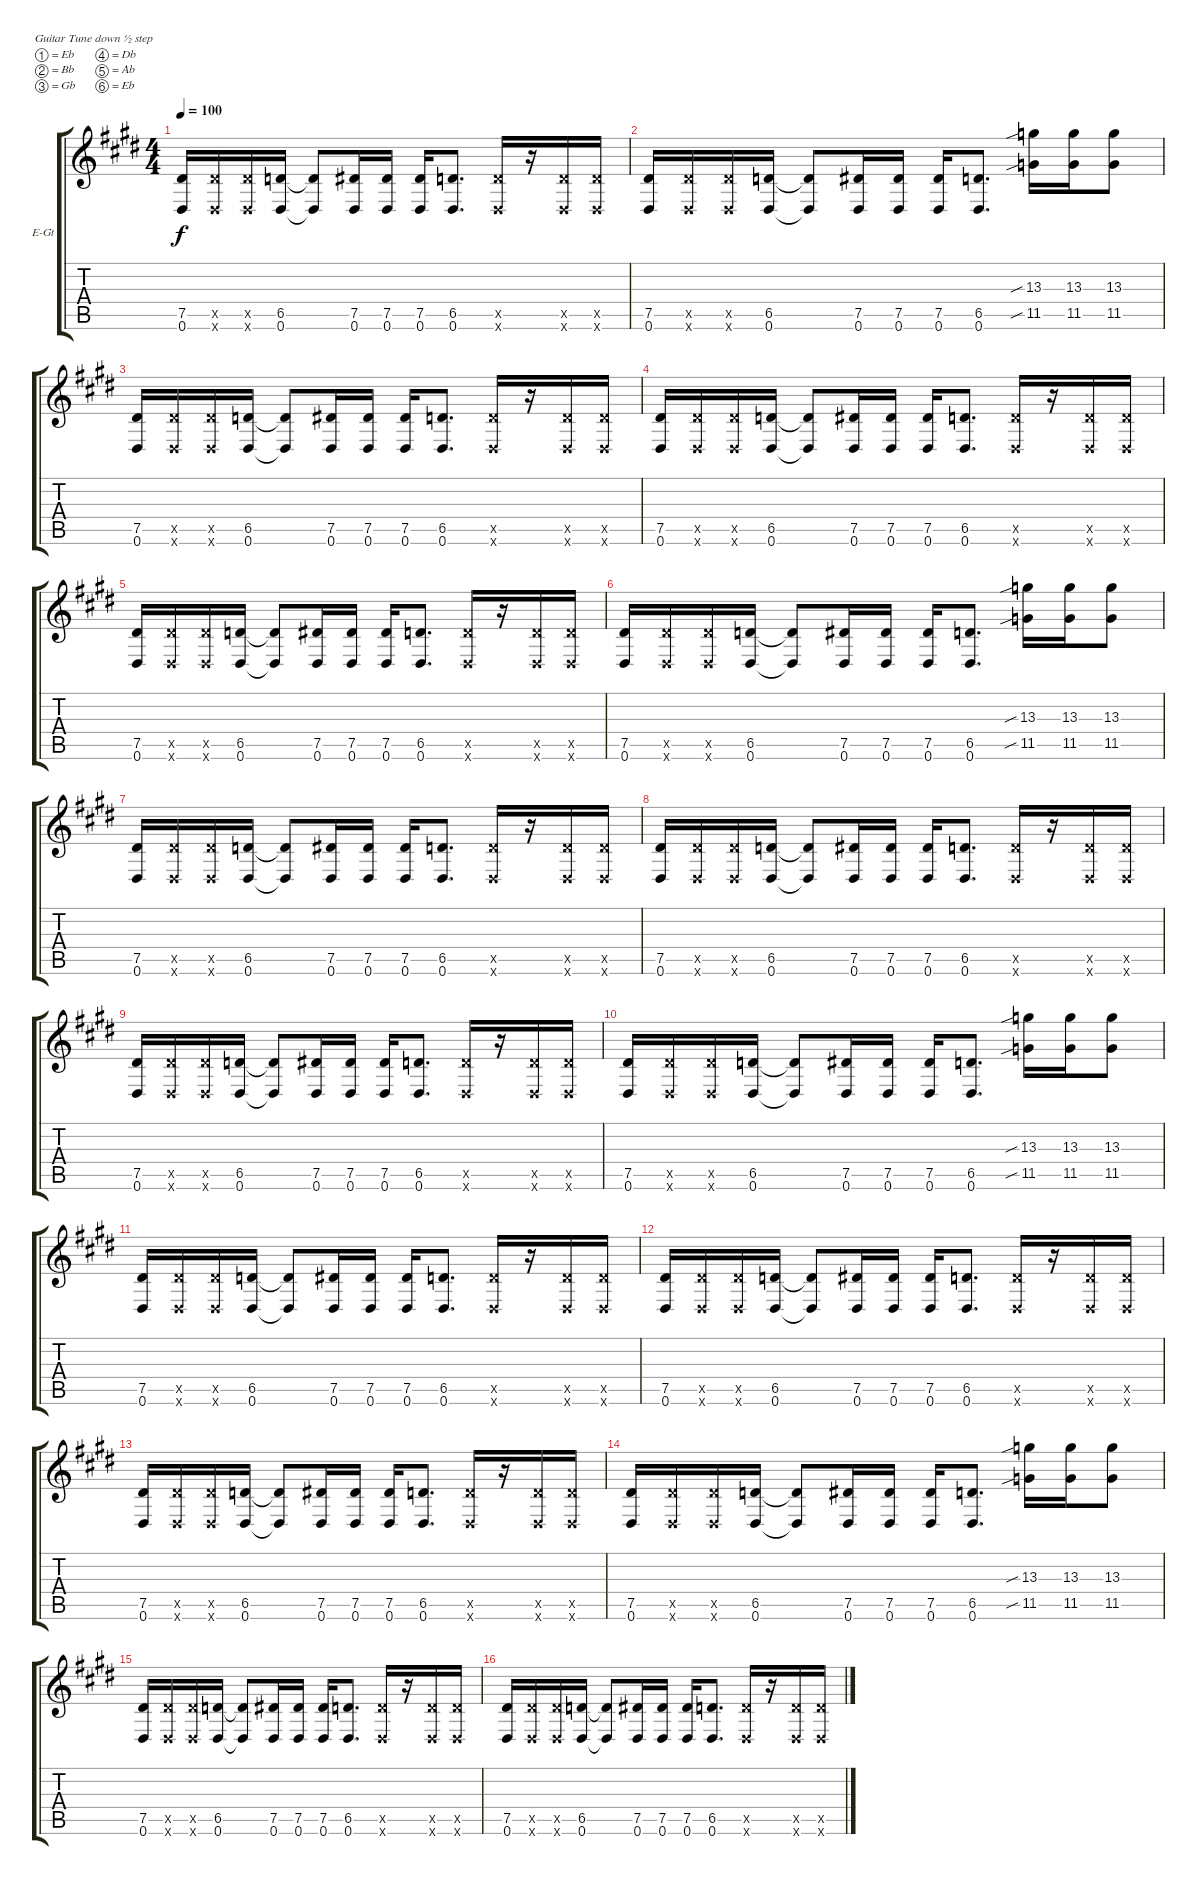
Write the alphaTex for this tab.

\bracketExtendMode groupsimilarinstruments
\firstSystemTrackNameOrientation horizontal
\otherSystemsTrackNameOrientation horizontal
\track ("Untitled" "E-Gt") {instrument distortionguitar}
\staff {score tabs}
\tuning (Eb4 Bb3 Gb3 Db3 Ab2 Eb2)
\ts (4 4)
\tempo 100
\clef g2
\ks c#minor
(7.5 0.6).16{dy f} (7.5{x} 0.6{x}).16 (7.5{x} 0.6{x}).16 (6.5 0.6).16 (6.5{t} 0.6{t}).8 (7.5 0.6).16 (7.5 0.6).16 (7.5 0.6).16 (6.5 0.6).8{d} (6.5{x} 0.6{x}).16 r.16 (6.5{x} 0.6{x}).16 (6.5{x} 0.6{x}).16 |
\ks e
(7.5 0.6).16 (7.5{x} 0.6{x}).16 (7.5{x} 0.6{x}).16 (6.5 0.6).16 (6.5{t} 0.6{t}).8 (7.5 0.6).16 (7.5 0.6).16 (7.5 0.6).16 (6.5 0.6).8{d} (13.3{sib} 11.5{sib}).16 (13.3 11.5).16 (13.3 11.5).8 |
\ks c#minor
(7.5 0.6).16 (7.5{x} 0.6{x}).16 (7.5{x} 0.6{x}).16 (6.5 0.6).16 (6.5{t} 0.6{t}).8 (7.5 0.6).16 (7.5 0.6).16 (7.5 0.6).16 (6.5 0.6).8{d} (6.5{x} 0.6{x}).16 r.16 (6.5{x} 0.6{x}).16 (6.5{x} 0.6{x}).16 |
(7.5 0.6).16 (7.5{x} 0.6{x}).16 (7.5{x} 0.6{x}).16 (6.5 0.6).16 (6.5{t} 0.6{t}).8 (7.5 0.6).16 (7.5 0.6).16 (7.5 0.6).16 (6.5 0.6).8{d} (6.5{x} 0.6{x}).16 r.16 (6.5{x} 0.6{x}).16 (6.5{x} 0.6{x}).16 |
\ks e
(7.5 0.6).16 (7.5{x} 0.6{x}).16 (7.5{x} 0.6{x}).16 (6.5 0.6).16 (6.5{t} 0.6{t}).8 (7.5 0.6).16 (7.5 0.6).16 (7.5 0.6).16 (6.5 0.6).8{d} (6.5{x} 0.6{x}).16 r.16 (6.5{x} 0.6{x}).16 (6.5{x} 0.6{x}).16 |
\ks c#minor
(7.5 0.6).16 (7.5{x} 0.6{x}).16 (7.5{x} 0.6{x}).16 (6.5 0.6).16 (6.5{t} 0.6{t}).8 (7.5 0.6).16 (7.5 0.6).16 (7.5 0.6).16 (6.5 0.6).8{d} (13.3{sib} 11.5{sib}).16 (13.3 11.5).16 (13.3 11.5).8 |
(7.5 0.6).16 (7.5{x} 0.6{x}).16 (7.5{x} 0.6{x}).16 (6.5 0.6).16 (6.5{t} 0.6{t}).8 (7.5 0.6).16 (7.5 0.6).16 (7.5 0.6).16 (6.5 0.6).8{d} (6.5{x} 0.6{x}).16 r.16 (6.5{x} 0.6{x}).16 (6.5{x} 0.6{x}).16 |
\ks e
(7.5 0.6).16 (7.5{x} 0.6{x}).16 (7.5{x} 0.6{x}).16 (6.5 0.6).16 (6.5{t} 0.6{t}).8 (7.5 0.6).16 (7.5 0.6).16 (7.5 0.6).16 (6.5 0.6).8{d} (6.5{x} 0.6{x}).16 r.16 (6.5{x} 0.6{x}).16 (6.5{x} 0.6{x}).16 |
\ks c#minor
(7.5 0.6).16 (7.5{x} 0.6{x}).16 (7.5{x} 0.6{x}).16 (6.5 0.6).16 (6.5{t} 0.6{t}).8 (7.5 0.6).16 (7.5 0.6).16 (7.5 0.6).16 (6.5 0.6).8{d} (6.5{x} 0.6{x}).16 r.16 (6.5{x} 0.6{x}).16 (6.5{x} 0.6{x}).16 |
(7.5 0.6).16 (7.5{x} 0.6{x}).16 (7.5{x} 0.6{x}).16 (6.5 0.6).16 (6.5{t} 0.6{t}).8 (7.5 0.6).16 (7.5 0.6).16 (7.5 0.6).16 (6.5 0.6).8{d} (13.3{sib} 11.5{sib}).16 (13.3 11.5).16 (13.3 11.5).8 |
\ks e
(7.5 0.6).16 (7.5{x} 0.6{x}).16 (7.5{x} 0.6{x}).16 (6.5 0.6).16 (6.5{t} 0.6{t}).8 (7.5 0.6).16 (7.5 0.6).16 (7.5 0.6).16 (6.5 0.6).8{d} (6.5{x} 0.6{x}).16 r.16 (6.5{x} 0.6{x}).16 (6.5{x} 0.6{x}).16 |
\ks c#minor
(7.5 0.6).16 (7.5{x} 0.6{x}).16 (7.5{x} 0.6{x}).16 (6.5 0.6).16 (6.5{t} 0.6{t}).8 (7.5 0.6).16 (7.5 0.6).16 (7.5 0.6).16 (6.5 0.6).8{d} (6.5{x} 0.6{x}).16 r.16 (6.5{x} 0.6{x}).16 (6.5{x} 0.6{x}).16 |
(7.5 0.6).16 (7.5{x} 0.6{x}).16 (7.5{x} 0.6{x}).16 (6.5 0.6).16 (6.5{t} 0.6{t}).8 (7.5 0.6).16 (7.5 0.6).16 (7.5 0.6).16 (6.5 0.6).8{d} (6.5{x} 0.6{x}).16 r.16 (6.5{x} 0.6{x}).16 (6.5{x} 0.6{x}).16 |
\ks e
(7.5 0.6).16 (7.5{x} 0.6{x}).16 (7.5{x} 0.6{x}).16 (6.5 0.6).16 (6.5{t} 0.6{t}).8 (7.5 0.6).16 (7.5 0.6).16 (7.5 0.6).16 (6.5 0.6).8{d} (13.3{sib} 11.5{sib}).16 (13.3 11.5).16 (13.3 11.5).8 |
\ks c#minor
(7.5 0.6).16 (7.5{x} 0.6{x}).16 (7.5{x} 0.6{x}).16 (6.5 0.6).16 (6.5{t} 0.6{t}).8 (7.5 0.6).16 (7.5 0.6).16 (7.5 0.6).16 (6.5 0.6).8{d} (6.5{x} 0.6{x}).16 r.16 (6.5{x} 0.6{x}).16 (6.5{x} 0.6{x}).16 |
(7.5 0.6).16 (7.5{x} 0.6{x}).16 (7.5{x} 0.6{x}).16 (6.5 0.6).16 (6.5{t} 0.6{t}).8 (7.5 0.6).16 (7.5 0.6).16 (7.5 0.6).16 (6.5 0.6).8{d} (6.5{x} 0.6{x}).16 r.16 (6.5{x} 0.6{x}).16 (6.5{x} 0.6{x}).16
